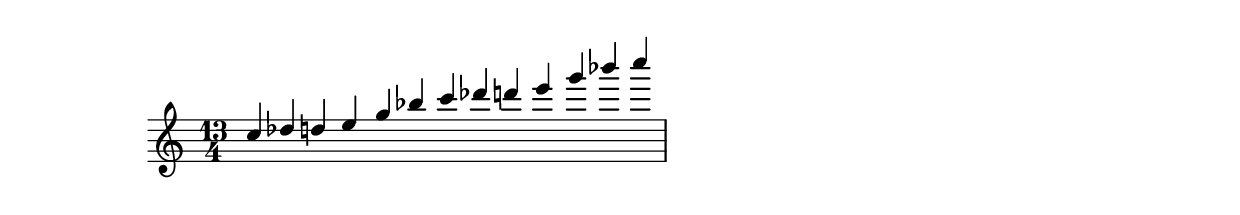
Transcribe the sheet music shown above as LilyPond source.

\version "2.18.2" \score { \new Staff << \new Voice { \set midiInstrument = #"piano" \voiceOne
 \key c \major \time 13/4
\override Voice.TextScript.font-size = #-4
 { c'' des'' d'' e'' g'' bes'' c''' des''' d''' e''' g''' bes''' c''''  } 
 } >> \layout { } \midi { \context { \Staff \remove "Staff_performer" }
\context { \Voice \consists "Staff_performer" } \tempo 2 = 60 } }
\paper{oddHeaderMarkup = ##f oddFooterMarkup = ##f}
